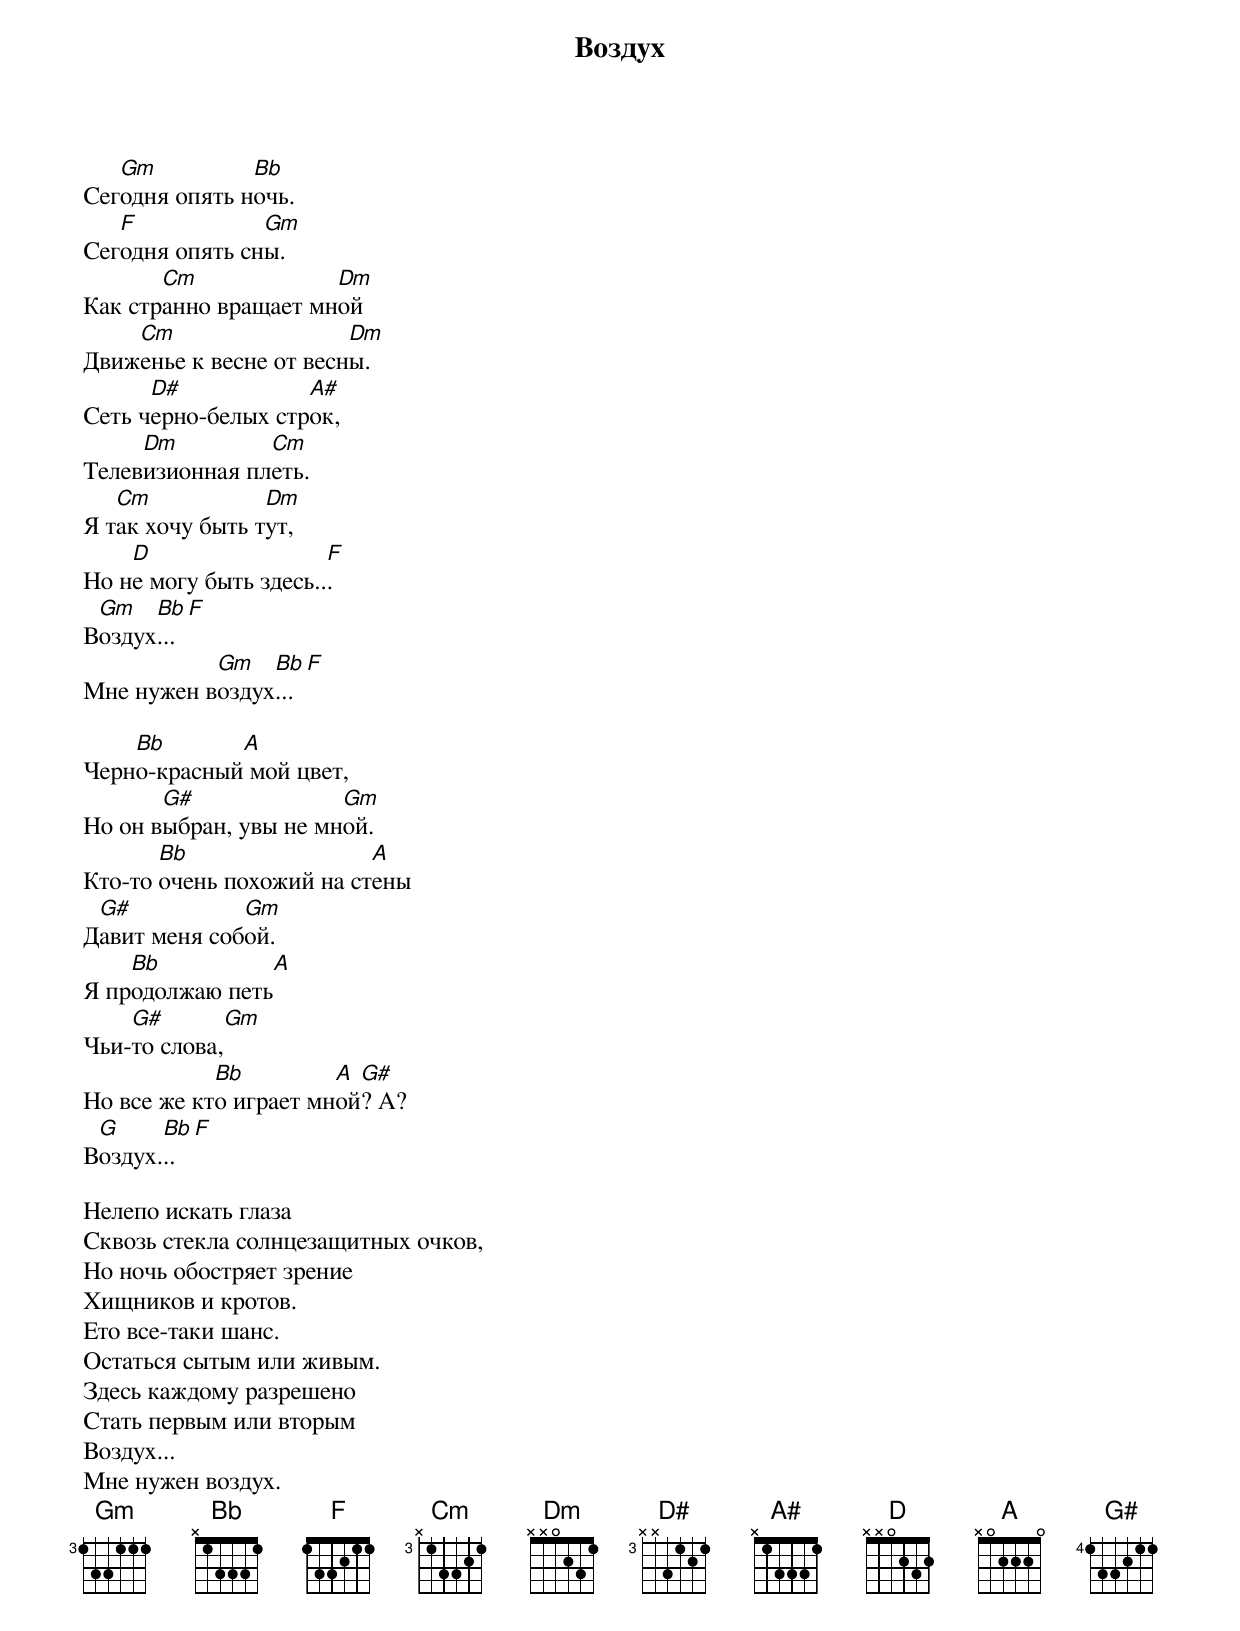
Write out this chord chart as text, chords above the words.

	Воздух


   Gm          Bb
Сегодня опять ночь.
   F            Gm
Сегодня опять сны.
       Cm             Dm
Как странно вращает мной
    Cm                  Dm
Движенье к весне от весны.
      D#            A#
Сеть черно-белых строк,
     Dm         Cm
Телевизионная плеть.
   Cm            Dm
Я так хочу быть тут,
    D                  F
Но не могу быть здесь...
 Gm   Bb F
Воздух...
           Gm   Bb F
Мне нужен воздух...

    Bb       A
Черно-красный мой цвет,
       G#              Gm
Но он выбран, увы не мной.
       Bb                 A
Кто-то очень похожий на стены
 G#           Gm
Давит меня собой.
    Bb            A
Я продолжаю петь
    G#          Gm
Чьи-то слова,
            Bb         A G#
Но все же кто играет мной? А?
 G     Bb F
Воздух...

Нелепо искать глаза
Сквозь стекла солнцезащитных очков,
Но ночь обостряет зрение
Хищников и кротов.
Ето все-таки шанс.
Остаться сытым или живым.
Здесь каждому разрешено
Стать первым или вторым
Воздух...
Мне нужен воздух.
